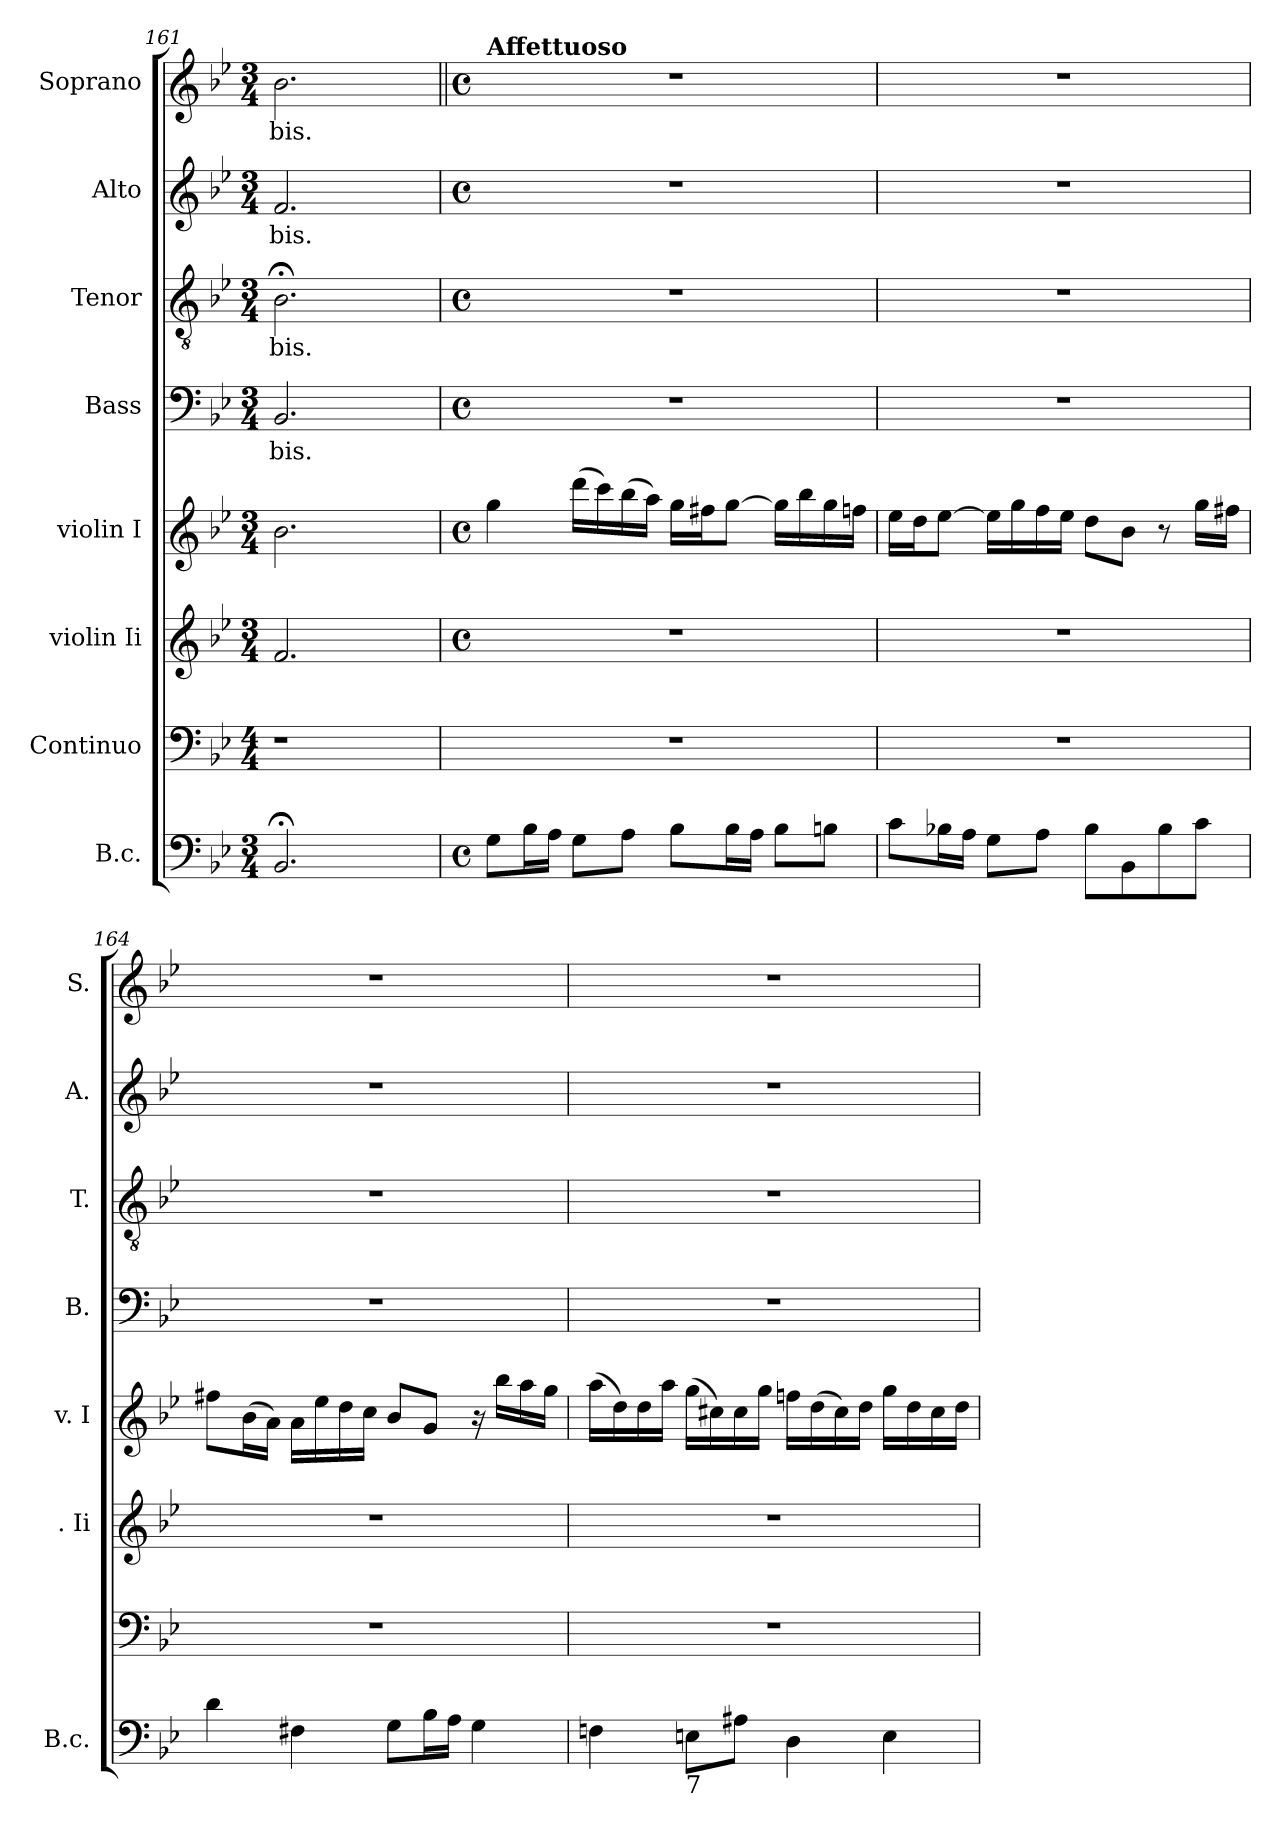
**kern	**kern	**kern	**kern	**kern	**text	**kern	**text	**kern	**text	**kern	**text
*part8	*part7	*part6	*part5	*part4	*part4	*part3	*part3	*part2	*part2	*part1	*part1
*staff8	*staff7	*staff6	*staff5	*staff4	*staff4	*staff3	*staff3	*staff2	*staff2	*staff1	*staff1
*I"B.c.	*I"Continuo	*I"violin Ii	*I"violin I	*I"Bass	*	*I"Tenor	*	*I"Alto	*	*I"Soprano	*
*I'B.c.	*	*I'. Ii	*I'v. I	*I'B.	*	*I'T.	*	*I'A.	*	*I'S.	*
*clefF4	*clefF4	*clefG2	*clefG2	*clefF4	*	*clefGv2	*	*clefG2	*	*clefG2	*
*k[b-e-]	*k[b-e-]	*k[b-e-]	*k[b-e-]	*k[b-e-]	*	*k[b-e-]	*	*k[b-e-]	*	*k[b-e-]	*
*B-:	*B-:	*B-:	*B-:	*B-:	*	*B-:	*	*B-:	*	*B-:	*
*M3/4	*M4/4	*M3/4	*M3/4	*M3/4	*	*M3/4	*	*M3/4	*	*M3/4	*
=161	=161	=161	=161	=161	=161	=161	=161	=161	=161	=161	=161
!	!	!	!	!	!LO:LY:b:cj	!	!LO:LY:b:cj	!	!LO:LY:b:cj	!	!LO:LY:b:cj
2.BB-;</	1r	2.f/	2.b-\	2.BB-/	bis.	2.B-;<\	bis.	2.f/	bis.	2.b-\	bis.
4ryy	.	4ryy	4ryy	4ryy	.	4ryy	.	4ryy	.	4ryy	.
=162	=162	=162	=162	=162	=162||	=162	=162||	=162	=162||	=162||	=162||
*M4/4	*	*M4/4	*M4/4	*M4/4	*	*M4/4	*	*M4/4	*	*M4/4	*
*met(c)	*	*met(c)	*met(c)	*met(c)	*	*met(c)	*	*met(c)	*	*met(c)	*
!	!	!	!	!	!	!	!	!	!	!LO:TX:a:B:t=Affettuoso	!
8G\L	1r	1r	4gg\	1r	.	1r	.	1r	.	1r	.
16B-\	.	.	.	.	.	.	.	.	.	.	.
16A\J	.	.	.	.	.	.	.	.	.	.	.
8G\L	.	.	(>16ddd\L	.	.	.	.	.	.	.	.
.	.	.	16ccc\)	.	.	.	.	.	.	.	.
8A\J	.	.	(>16bb-\	.	.	.	.	.	.	.	.
.	.	.	16aa\J)	.	.	.	.	.	.	.	.
8B-<\L	.	.	16gg\L	.	.	.	.	.	.	.	.
.	.	.	16ff#X\	.	.	.	.	.	.	.	.
16B-\	.	.	[>8gg\J	.	.	.	.	.	.	.	.
16A\J	.	.	.	.	.	.	.	.	.	.	.
8B-\L	.	.	16gg\L]	.	.	.	.	.	.	.	.
.	.	.	16bb-\	.	.	.	.	.	.	.	.
8Bn\J	.	.	16gg\	.	.	.	.	.	.	.	.
.	.	.	16ffn\J	.	.	.	.	.	.	.	.
=163	=163	=163	=163	=163	=163	=163	=163	=163	=163	=163	=163
8c\L	1r	1r	16ee-\L	1r	.	1r	.	1r	.	1r	.
.	.	.	16dd\	.	.	.	.	.	.	.	.
16B-X\	.	.	[>8ee-\J	.	.	.	.	.	.	.	.
16A\J	.	.	.	.	.	.	.	.	.	.	.
8G\L	.	.	16ee-\L]	.	.	.	.	.	.	.	.
.	.	.	16gg\	.	.	.	.	.	.	.	.
8A\J	.	.	16ff\	.	.	.	.	.	.	.	.
.	.	.	16ee-\J	.	.	.	.	.	.	.	.
8B-\L	.	.	8dd\L	.	.	.	.	.	.	.	.
8BB-\	.	.	8b-\J	.	.	.	.	.	.	.	.
8B-\	.	.	8r	.	.	.	.	.	.	.	.
8c\J	.	.	16gg\L	.	.	.	.	.	.	.	.
.	.	.	16ff#X\J	.	.	.	.	.	.	.	.
!!LO:PB:g=z
=164	=164	=164	=164	=164	=164	=164	=164	=164	=164	=164	=164
4d\	1r	1r	8ff#X\L	1r	.	1r	.	1r	.	1r	.
.	.	.	(>16b-\	.	.	.	.	.	.	.	.
.	.	.	16a\J)	.	.	.	.	.	.	.	.
4F#X\	.	.	16a\L	.	.	.	.	.	.	.	.
.	.	.	16ee-\	.	.	.	.	.	.	.	.
.	.	.	16dd\	.	.	.	.	.	.	.	.
.	.	.	16cc\J	.	.	.	.	.	.	.	.
8G\L	.	.	8b-/L	.	.	.	.	.	.	.	.
16B-\	.	.	8g/J	.	.	.	.	.	.	.	.
16A\J	.	.	.	.	.	.	.	.	.	.	.
4G\	.	.	16ra	.	.	.	.	.	.	.	.
.	.	.	16bb-\L	.	.	.	.	.	.	.	.
.	.	.	16aa\	.	.	.	.	.	.	.	.
.	.	.	16gg\J	.	.	.	.	.	.	.	.
=165	=165	=165	=165	=165	=165	=165	=165	=165	=165	=165	=165
4Fn<\	1r	1r	(>16aa\L	1r	.	1r	.	1r	.	1r	.
.	.	.	16dd\)	.	.	.	.	.	.	.	.
.	.	.	16dd\	.	.	.	.	.	.	.	.
.	.	.	16aa\J	.	.	.	.	.	.	.	.
!LO:TX:b:t=7	!	!	!	!	!	!	!	!	!	!	!
8En\L	.	.	(>16gg\L	.	.	.	.	.	.	.	.
.	.	.	16cc#X\)	.	.	.	.	.	.	.	.
8A#\J	.	.	16cc#\	.	.	.	.	.	.	.	.
.	.	.	16gg\J	.	.	.	.	.	.	.	.
4D\	.	.	16ffn\L	.	.	.	.	.	.	.	.
.	.	.	(>16dd\	.	.	.	.	.	.	.	.
.	.	.	16cc#\)	.	.	.	.	.	.	.	.
.	.	.	16dd\J	.	.	.	.	.	.	.	.
4E<\	.	.	16gg\L	.	.	.	.	.	.	.	.
.	.	.	16dd\	.	.	.	.	.	.	.	.
.	.	.	16cc#\	.	.	.	.	.	.	.	.
.	.	.	16dd\J	.	.	.	.	.	.	.	.
=	=	=	=	=	=	=	=	=	=	=	=
*-	*-	*-	*-	*-	*-	*-	*-	*-	*-	*-	*-
